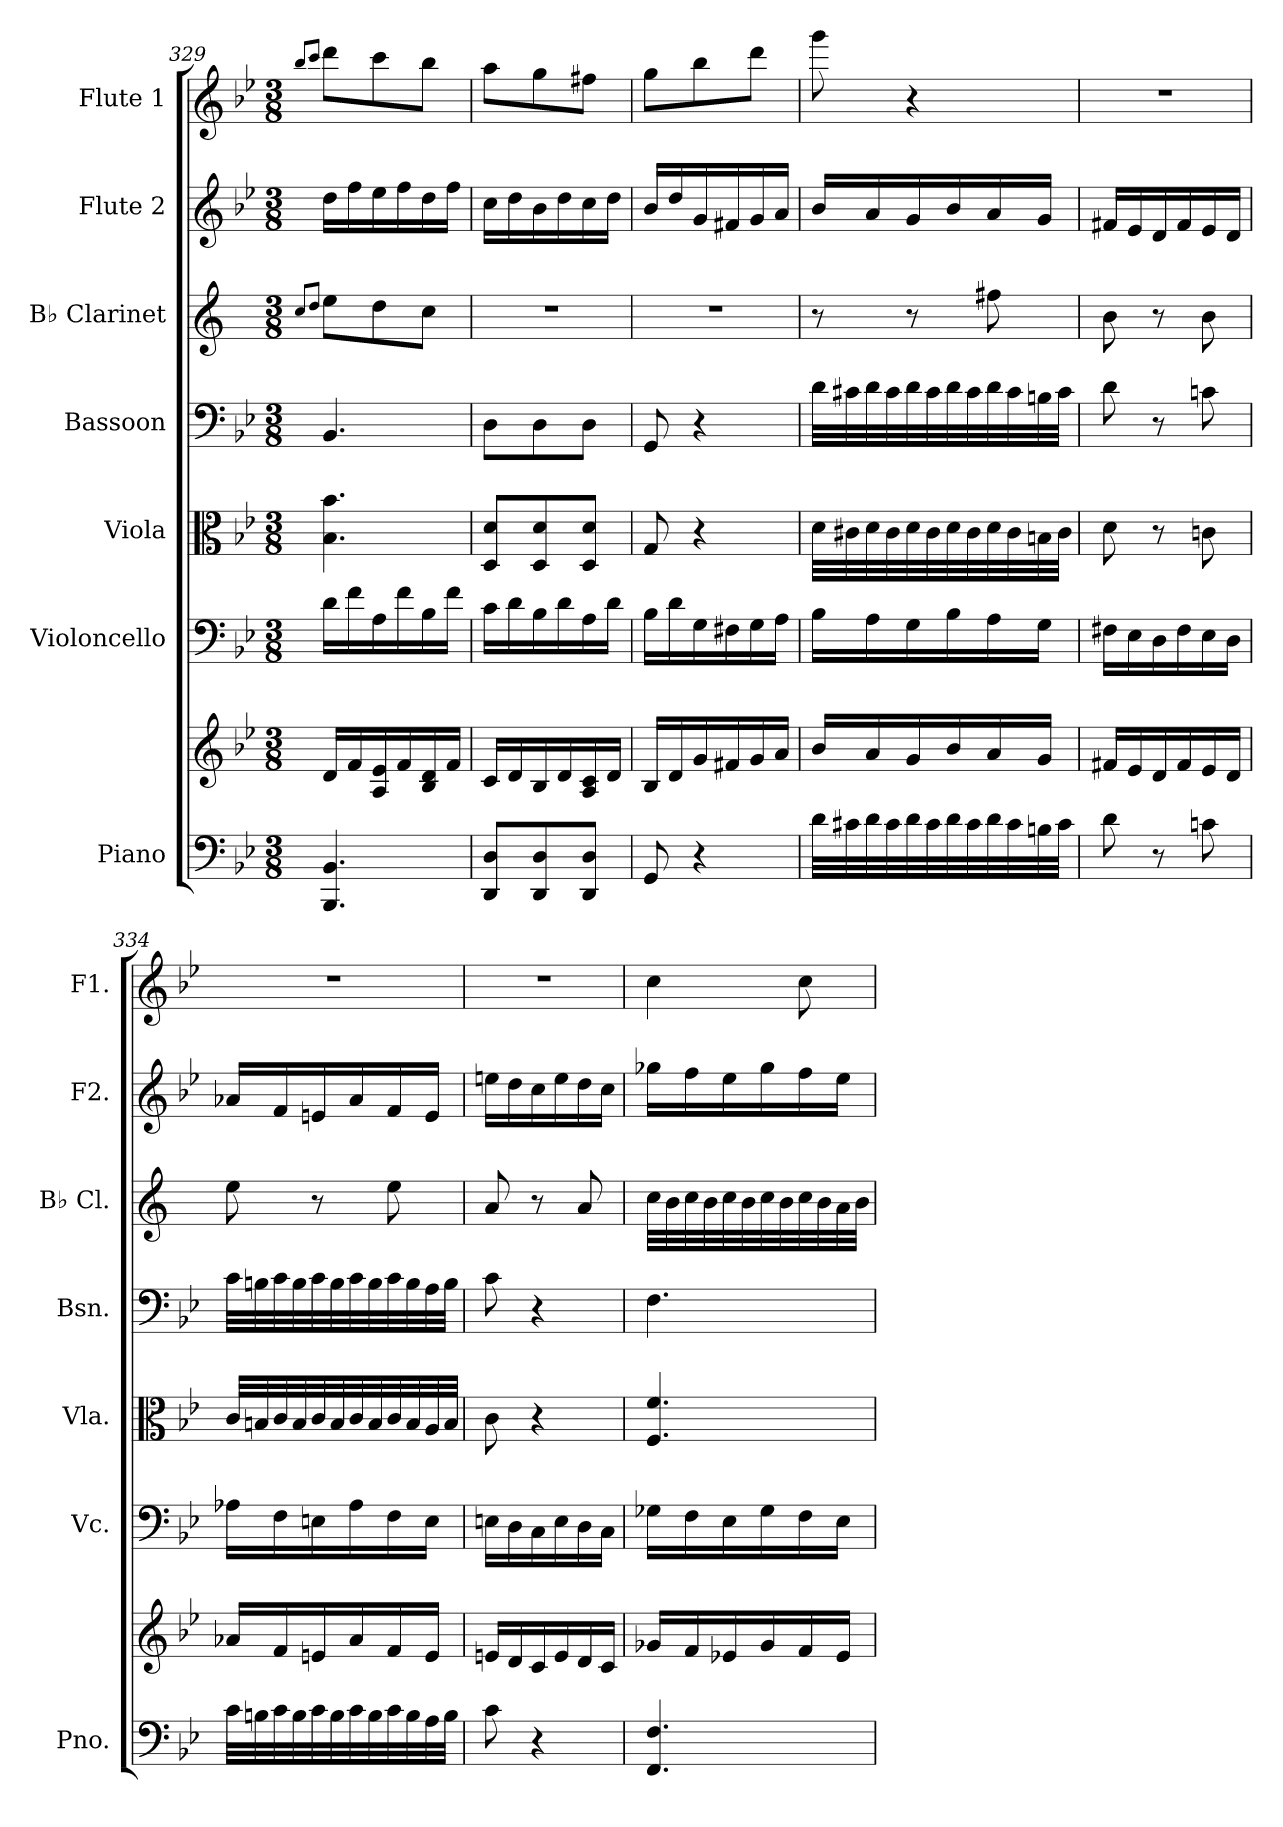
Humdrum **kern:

**kern	**kern	**kern	**kern	**kern	**kern	**kern	**kern
*part7	*part7	*part6	*part5	*part4	*part3	*part2	*part1
*staff8	*staff7	*staff6	*staff5	*staff4	*staff3	*staff2	*staff1
*I"Piano	*	*I"Violoncello	*I"Viola	*I"Bassoon	*I"B♭ Clarinet	*I"Flute 2	*I"Flute 1
*I'Pno.	*	*I'Vc.	*I'Vla.	*I'Bsn.	*I'B♭ Cl.	*I'F2.	*I'F1.
*clefF4	*clefG2	*clefF4	*clefC3	*clefF4	*clefG2	*clefG2	*clefG2
*	*	*	*	*	*ITrd1c2	*	*
*k[b-e-]	*k[b-e-]	*k[b-e-]	*k[b-e-]	*k[b-e-]	*k[b-e-]	*k[b-e-]	*k[b-e-]
*M3/8	*M3/8	*M3/8	*M3/8	*M3/8	*M3/8	*M3/8	*M3/8
=329	=329	=329	=329	=329	=329	=329	=329
.	.	.	.	.	8qb-/L	.	8qbb-/L
.	.	.	.	.	8qcc/J	.	8qccc/J
4.BBB-/ 4.BB-/	16d/LL	16d\LL	4.B-\ 4.b-\	4.BB-/	8dd\L	16dd\LL	8ddd\L
.	16f/	16f\	.	.	.	16ff\	.
.	16A/ 16e-/	16A\	.	.	8cc\	16ee-\	8ccc\
.	16f/	16f\	.	.	.	16ff\	.
.	16B-/ 16d/	16B-\	.	.	8b-\J	16dd\	8bb-\J
.	16f/JJ	16f\JJ	.	.	.	16ff\JJ	.
!!LO:LB:g=z
=330	=330	=330	=330	=330	=330	=330	=330
8DD/ 8D/L	16c/LL	16c\LL	8D/ 8d/L	8D\L	4.r	16cc\LL	8aa\L
.	16d/	16d\	.	.	.	16dd\	.
8DD/ 8D/	16B-/	16B-\	8D/ 8d/	8D\	.	16b-\	8gg\
.	16d/	16d\	.	.	.	16dd\	.
8DD/ 8D/J	16A/ 16c/	16A\	8D/ 8d/J	8D\J	.	16cc\	8ff#X\J
.	16d/JJ	16d\JJ	.	.	.	16dd\JJ	.
=331	=331	=331	=331	=331	=331	=331	=331
8GG/	16B-/LL	16B-\LL	8G/	8GG/	4.r	16b-/LL	8gg\L
.	16d/	16d\	.	.	.	16dd/	.
4r	16g/	16G\	4r	4r	.	16g/	8bb-\
.	16f#X/	16F#X\	.	.	.	16f#X/	.
.	16g/	16G\	.	.	.	16g/	8ddd\J
.	16a/JJ	16A\JJ	.	.	.	16a/JJ	.
=332	=332	=332	=332	=332	=332	=332	=332
32d\LLL	16b-/LL	16B-\LL	32d\LLL	32d\LLL	8r	16b-/LL	8ggg\
32c#X\	.	.	32c#X\	32c#X\	.	.	.
32d\	16a/	16A\	32d\	32d\	.	16a/	.
32c#\	.	.	32c#\	32c#\	.	.	.
32d\	16g/	16G\	32d\	32d\	8r	16g/	4r
32c#\	.	.	32c#\	32c#\	.	.	.
32d\	16b-/	16B-\	32d\	32d\	.	16b-/	.
32c#\	.	.	32c#\	32c#\	.	.	.
32d\	16a/	16A\	32d\	32d\	8een\	16a/	.
32c#\	.	.	32c#\	32c#\	.	.	.
32Bn\	16g/JJ	16G\JJ	32Bn\	32Bn\	.	16g/JJ	.
32c#\JJJ	.	.	32c#\JJJ	32c#\JJJ	.	.	.
=333	=333	=333	=333	=333	=333	=333	=333
8d\	16f#X/LL	16F#X\LL	8d\	8d\	8a\	16f#X/LL	4.r
.	16e-/	16E-\	.	.	.	16e-/	.
8r	16d/	16D\	8r	8r	8r	16d/	.
.	16f#/	16F#\	.	.	.	16f#/	.
8cn\	16e-/	16E-\	8cn\	8cn\	8a\	16e-/	.
.	16d/JJ	16D\JJ	.	.	.	16d/JJ	.
=334	=334	=334	=334	=334	=334	=334	=334
32c\LLL	16a-X/LL	16A-X\LL	32c/LLL	32c\LLL	8dd\	16a-X/LL	4.r
32Bn\	.	.	32Bn/	32Bn\	.	.	.
32c\	16f/	16F\	32c/	32c\	.	16f/	.
32B\	.	.	32B/	32B\	.	.	.
32c\	16en/	16En\	32c/	32c\	8r	16en/	.
32B\	.	.	32B/	32B\	.	.	.
32c\	16a-/	16A-\	32c/	32c\	.	16a-/	.
32B\	.	.	32B/	32B\	.	.	.
32c\	16f/	16F\	32c/	32c\	8dd\	16f/	.
32B\	.	.	32B/	32B\	.	.	.
32A\	16e/JJ	16E\JJ	32A/	32A\	.	16e/JJ	.
32B\JJJ	.	.	32B/JJJ	32B\JJJ	.	.	.
=335	=335	=335	=335	=335	=335	=335	=335
8c\	16en/LL	16En\LL	8c\	8c\	8g/	16een\LL	4.r
.	16d/	16D\	.	.	.	16dd\	.
4r	16c/	16C\	4r	4r	8r	16cc\	.
.	16e/	16E\	.	.	.	16ee\	.
.	16d/	16D\	.	.	8g/	16dd\	.
.	16c/JJ	16C\JJ	.	.	.	16cc\JJ	.
!!LO:PB:g=z
=336	=336	=336	=336	=336	=336	=336	=336
4.FF/ 4.F/	16g-X/LL	16G-X\LL	4.F/ 4.f/	4.F\	32b-\LLL	16gg-X\LL	4cc\
.	.	.	.	.	32a\	.	.
.	16f/	16F\	.	.	32b-\	16ff\	.
.	.	.	.	.	32a\	.	.
.	16e-X/	16E-\	.	.	32b-\	16ee-\	.
.	.	.	.	.	32a\	.	.
.	16g-/	16G-\	.	.	32b-\	16gg-\	.
.	.	.	.	.	32a\	.	.
.	16f/	16F\	.	.	32b-\	16ff\	8cc\
.	.	.	.	.	32a\	.	.
.	16e-/JJ	16E-\JJ	.	.	32g\	16ee-\JJ	.
.	.	.	.	.	32a\JJJ	.	.
=	=	=	=	=	=	=	=
*-	*-	*-	*-	*-	*-	*-	*-
